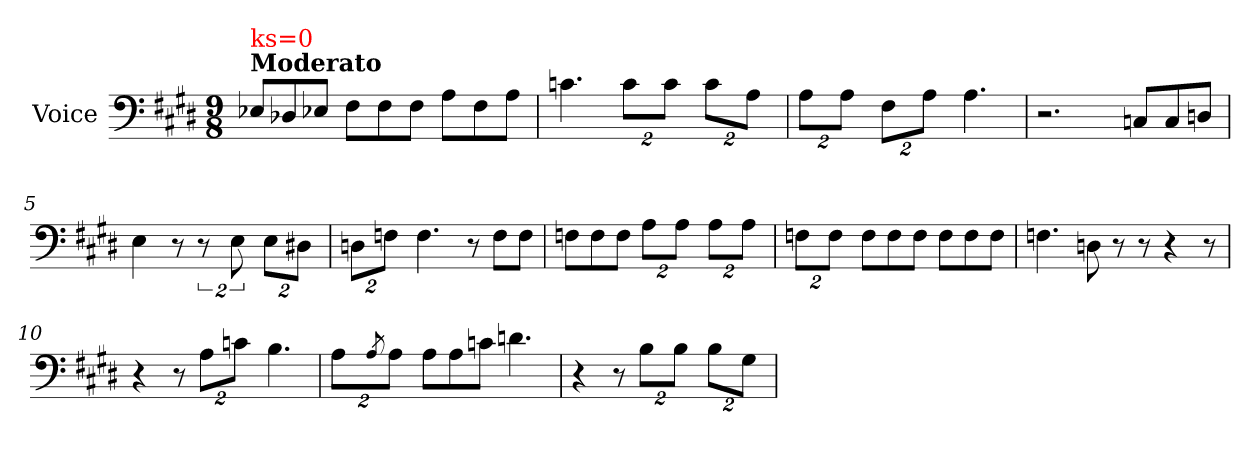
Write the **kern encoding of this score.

**kern
*part1
*staff1
*I"Voice
*clefF4
*k[f#c#g#d#]
*E:
*M9/8
=1
!LO:TX:a:B:t=Moderato
!LO:TX:a:color=#FF0000:t=ks=0
8E-Xi/L
8D-Xi/
8E-Xi/J
8F#\L
8F#\
8F#\J
8A\L
8F#\
8A\J
=2
4.cn\
16%3c\L
16%3c\J
16%3c\L
16%3A\J
=3
16%3A\L
16%3A\J
16%3F#\L
16%3A\J
4.A\
=4
2.r
8Cn/L
8C/
8Dn/J
!!LO:LB:g=z
=5
4E\
8r
16%3r
16%3E\
16%3E\L
16%3D#X\J
=6
16%3Dn\L
16%3Fn\J
4.F\
8r
8F\L
8F\J
=7
8Fn\L
8F\
8F\J
16%3A\L
16%3A\J
16%3A\L
16%3A\J
=8
16%3Fn\L
16%3F\J
8F\L
8F\
8F\J
8F\L
8F\
8F\J
!!LO:LB:g=z
=9
4.Fn\
8Dn\
8r
8r
4r
8r
=10
4r
8r
16%3A\L
16%3cn\J
4.B\
=11
16%3A\L
8qA/
16%3A\J
8A\L
8A\
8cn\J
4.dn\
=12
4r
8r
16%3B\L
16%3B\J
16%3B\L
16%3G#\J
=
*-
